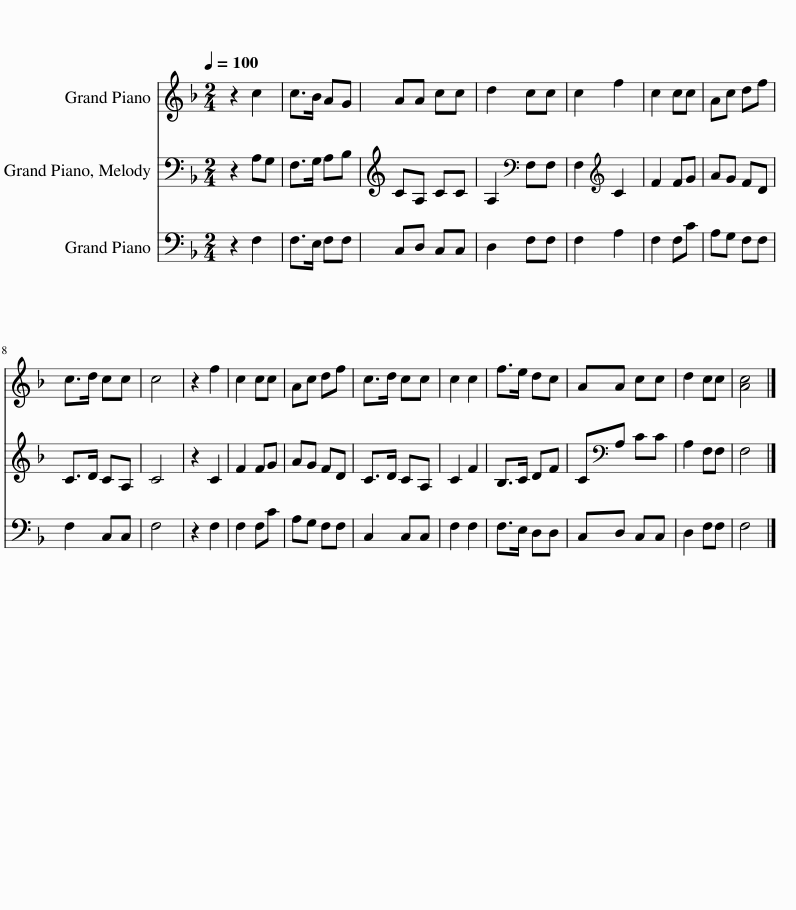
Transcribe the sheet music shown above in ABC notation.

X:1
%%score 1 2 3
L:1/8
Q:1/4=100
M:2/4
I:linebreak $
K:F
V:1 treble
V:2 bass
V:3 bass
V:1
 z2 c2 | c>B AG | AA cc | d2 cc | c2 f2 | %5
 c2 cc | Ac df |$ c>d cc | c4 | z2 f2 | %10
 c2 cc | Ac df | c>d cc | c2 c2 | f>e dc | %15
 AA cc | d2 cc | [Ac]4 |] %18
V:2
 z2 A,G, | F,>G, A,B, | CA, CC | A,2[K:bass] F,F, | F,2[K:treble] C2 | %5
 F2 FG | AG FD |$ C>D CA, | C4 | z2 C2 | %10
 F2 FG | AG FD | C>D CA, | C2 F2 | B,>C DF | %15
 C[K:bass]A, CC | A,2 F,F, | F,4 |] %18
V:3
 z2 F,2 | F,>E, F,F, | C,D, C,C, | D,2 F,F, | F,2 A,2 | %5
 F,2 F,C | A,G, F,F, |$ F,2 C,C, | F,4 | z2 F,2 | %10
 F,2 F,C | A,G, F,F, | C,2 C,C, | F,2 F,2 | F,>E, D,D, | %15
 C,D, C,C, | D,2 F,F, | F,4 |] %18
